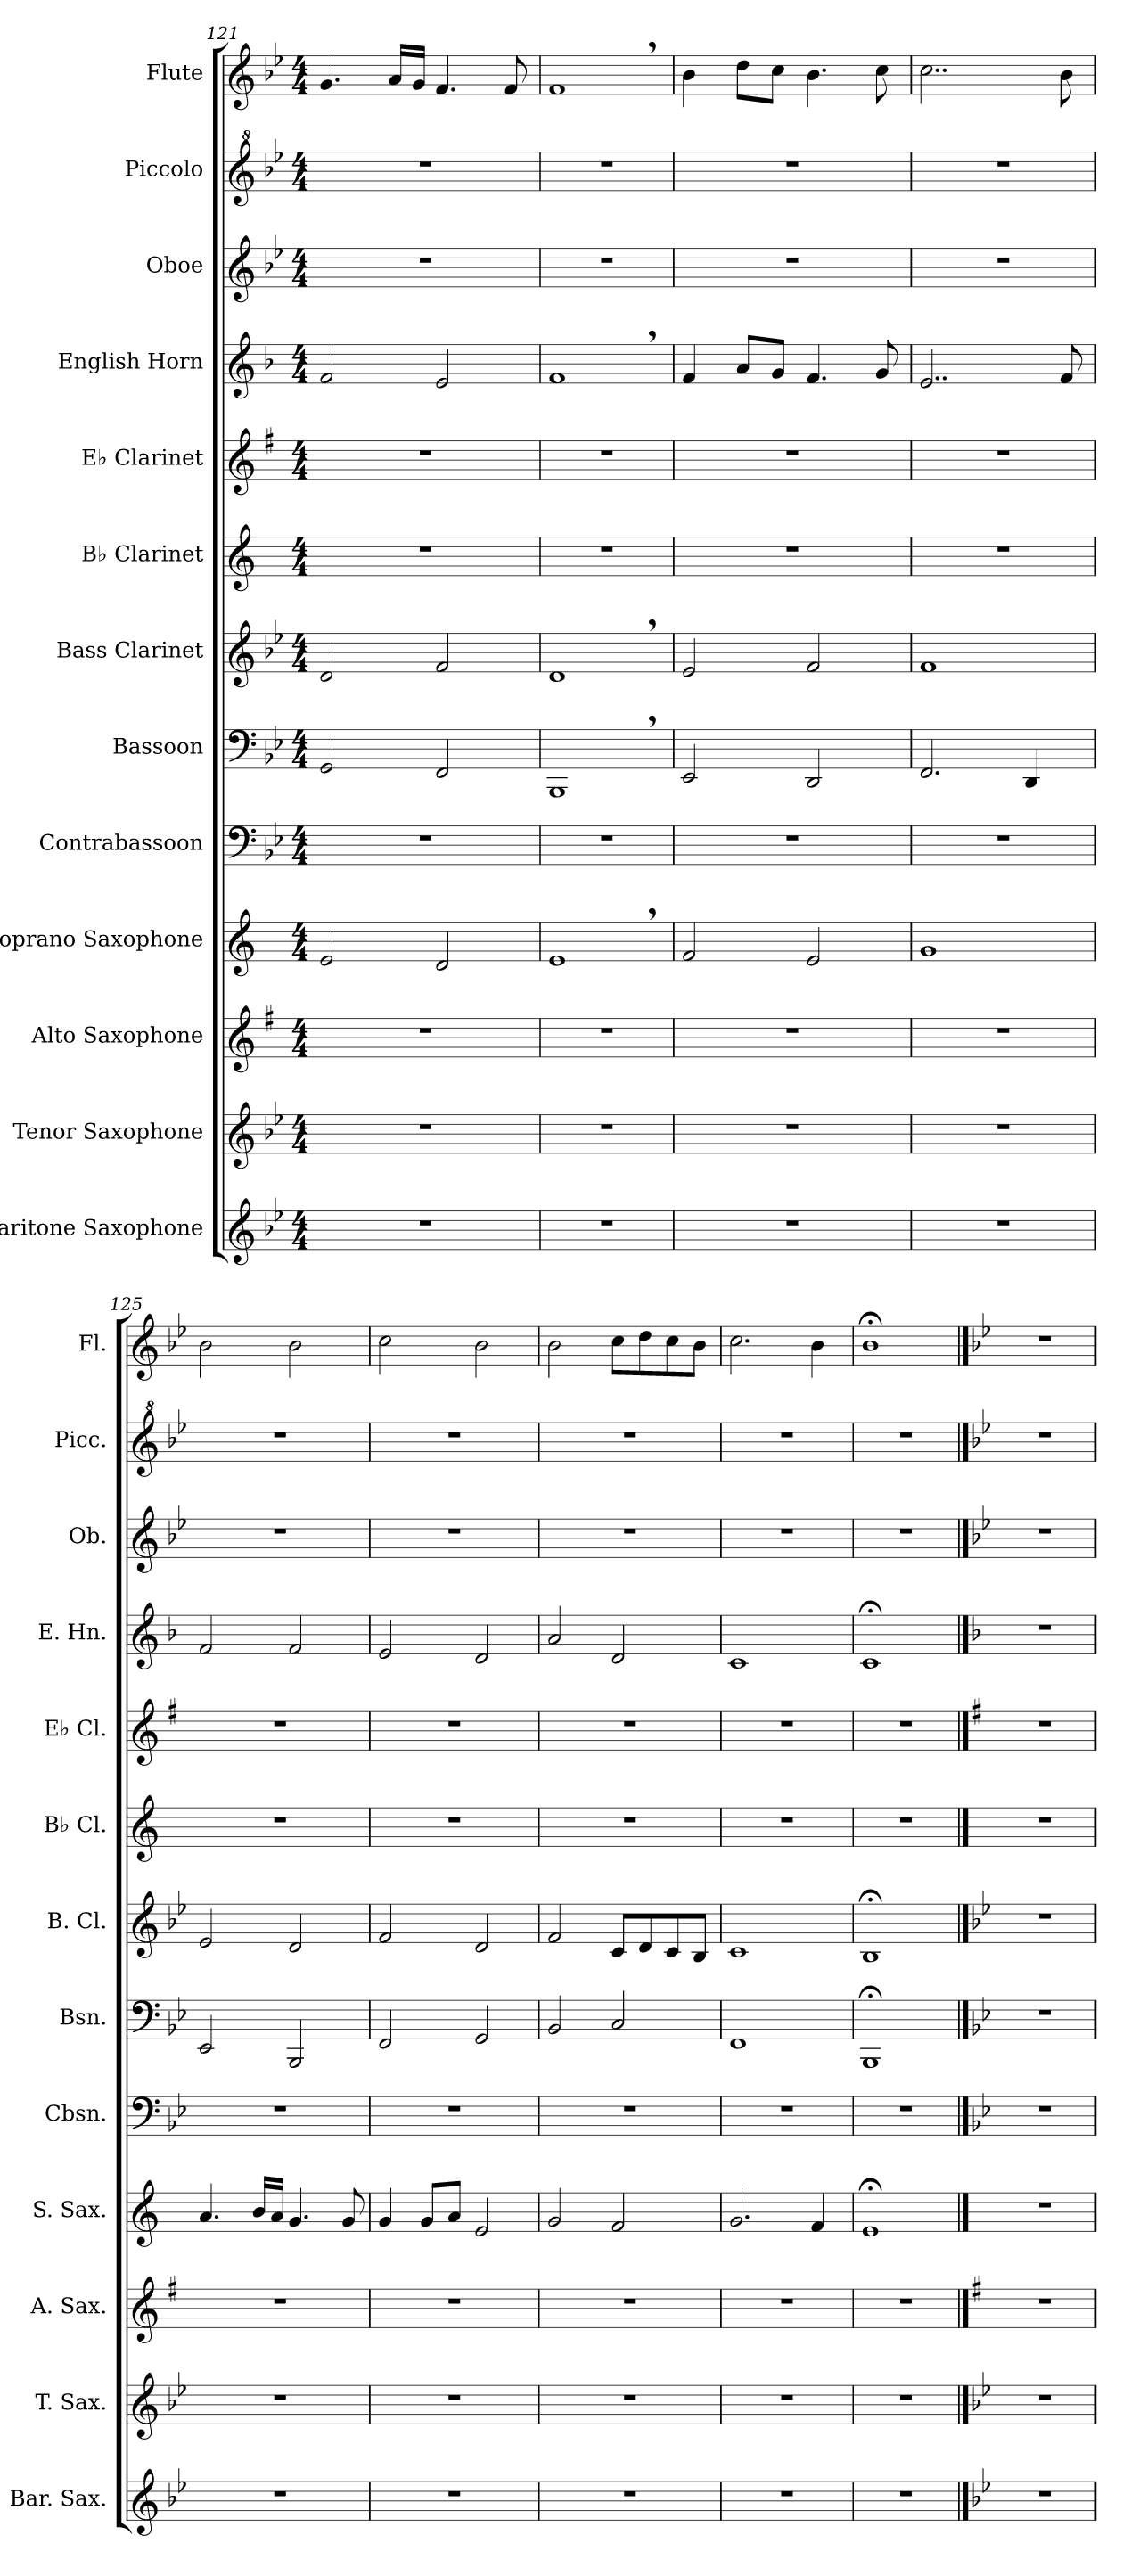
**kern	**kern	**kern	**kern	**kern	**kern	**kern	**kern	**kern	**kern	**kern	**kern	**kern
*part13	*part12	*part11	*part10	*part9	*part8	*part7	*part6	*part5	*part4	*part3	*part2	*part1
*staff13	*staff12	*staff11	*staff10	*staff9	*staff8	*staff7	*staff6	*staff5	*staff4	*staff3	*staff2	*staff1
*I"Baritone Saxophone	*I"Tenor Saxophone	*I"Alto Saxophone	*I"Soprano Saxophone	*I"Contrabassoon	*I"Bassoon	*I"Bass Clarinet	*I"B♭ Clarinet	*I"E♭ Clarinet	*I"English Horn	*I"Oboe	*I"Piccolo	*I"Flute
*I'Bar. Sax.	*I'T. Sax.	*I'A. Sax.	*I'S. Sax.	*I'Cbsn.	*I'Bsn.	*I'B. Cl.	*I'B♭ Cl.	*I'E♭ Cl.	*I'E. Hn.	*I'Ob.	*I'Picc.	*I'Fl.
*clefG2	*clefG2	*clefG2	*clefG2	*clefF4	*clefF4	*clefG2	*clefG2	*clefG2	*clefG2	*clefG2	*clefG^2	*clefG2
*ITrd12c21	*ITrd8c14	*ITrd5c9	*ITrd1c2	*ITrd7c12	*	*ITrd8c14	*ITrd1c2	*ITrd-2c-3	*ITrd4c7	*	*ITrd-7c-12	*
*k[b-e-]	*k[b-e-]	*k[b-e-]	*k[b-e-]	*k[b-e-]	*k[b-e-]	*k[b-e-]	*k[b-e-]	*k[b-e-]	*k[b-e-]	*k[b-e-]	*k[b-e-]	*k[b-e-]
*M4/4	*M4/4	*M4/4	*M4/4	*M4/4	*M4/4	*M4/4	*M4/4	*M4/4	*M4/4	*M4/4	*M4/4	*M4/4
=121	=121	=121	=121	=121	=121	=121	=121	=121	=121	=121	=121	=121
1r	1r	1r	2d/	1r	2GG/	2D/	1r	1r	2B-/	1r	1r	4.g/
.	.	.	.	.	.	.	.	.	.	.	.	16a/LL
.	.	.	.	.	.	.	.	.	.	.	.	16g/JJ
.	.	.	2c/	.	2FF/	2F/	.	.	2A/	.	.	4.f/
.	.	.	.	.	.	.	.	.	.	.	.	8f/
=122	=122	=122	=122	=122	=122	=122	=122	=122	=122	=122	=122	=122
1r	1r	1r	1d,	1r	1BBB-,	1D,	1r	1r	1B-,	1r	1r	1f,
=123	=123	=123	=123	=123	=123	=123	=123	=123	=123	=123	=123	=123
1r	1r	1r	2e-/	1r	2EE-/	2E-/	1r	1r	4B-/	1r	1r	4b-\
.	.	.	.	.	.	.	.	.	8d/L	.	.	8dd\L
.	.	.	.	.	.	.	.	.	8c/J	.	.	8cc\J
.	.	.	2d/	.	2DD/	2F/	.	.	4.B-/	.	.	4.b-\
.	.	.	.	.	.	.	.	.	8c/	.	.	8cc\
=124	=124	=124	=124	=124	=124	=124	=124	=124	=124	=124	=124	=124
1r	1r	1r	1f	1r	2.FF/	1F	1r	1r	2..A/	1r	1r	2..cc\
.	.	.	.	.	4DD/	.	.	.	.	.	.	.
.	.	.	.	.	.	.	.	.	8B-/	.	.	8b-\
=125	=125	=125	=125	=125	=125	=125	=125	=125	=125	=125	=125	=125
1r	1r	1r	4.g/	1r	2EE-/	2E-/	1r	1r	2B-/	1r	1r	2b-\
.	.	.	16a/LL	.	.	.	.	.	.	.	.	.
.	.	.	16g/JJ	.	.	.	.	.	.	.	.	.
.	.	.	4.f/	.	2BBB-/	2D/	.	.	2B-/	.	.	2b-\
.	.	.	8f/	.	.	.	.	.	.	.	.	.
=126	=126	=126	=126	=126	=126	=126	=126	=126	=126	=126	=126	=126
1r	1r	1r	4f/	1r	2FF/	2F/	1r	1r	2A/	1r	1r	2cc\
.	.	.	8f/L	.	.	.	.	.	.	.	.	.
.	.	.	8g/J	.	.	.	.	.	.	.	.	.
.	.	.	2d/	.	2GG/	2D/	.	.	2G/	.	.	2b-\
!!LO:PB:g=z
=127	=127	=127	=127	=127	=127	=127	=127	=127	=127	=127	=127	=127
1r	1r	1r	2f/	1r	2BB-/	2F/	1r	1r	2d/	1r	1r	2b-\
.	.	.	2e-/	.	2C/	8C/L	.	.	2G/	.	.	8cc\L
.	.	.	.	.	.	8D/	.	.	.	.	.	8dd\
.	.	.	.	.	.	8C/	.	.	.	.	.	8cc\
.	.	.	.	.	.	8BB-/J	.	.	.	.	.	8b-\J
=128	=128	=128	=128	=128	=128	=128	=128	=128	=128	=128	=128	=128
1r	1r	1r	2.f/	1r	1FF	1C	1r	1r	1F	1r	1r	2.cc\
.	.	.	4e-/	.	.	.	.	.	.	.	.	4b-\
=129	=129	=129	=129	=129	=129	=129	=129	=129	=129	=129	=129	=129
1r	1r	1r	1d;<Z	1r	1BBB-;<Z	1BB-;<Z	1r	1r	1F;<Z	1r	1r	1b-;<Z
!!LO:LB:g=z
==130	==130	==130	==130	==130	==130	==130	==130	==130	==130	==130	==130	==130
*k[b-e-]	*k[b-e-]	*k[b-e-]	*k[b-e-]	*k[b-e-]	*k[b-e-]	*k[b-e-]	*k[b-e-]	*k[b-e-]	*k[b-e-]	*k[b-e-]	*k[b-e-]	*k[b-e-]
1r	1r	1r	1r	1r	1r	1r	1r	1r	1r	1r	1r	1r
=	=	=	=	=	=	=	=	=	=	=	=	=
*-	*-	*-	*-	*-	*-	*-	*-	*-	*-	*-	*-	*-
